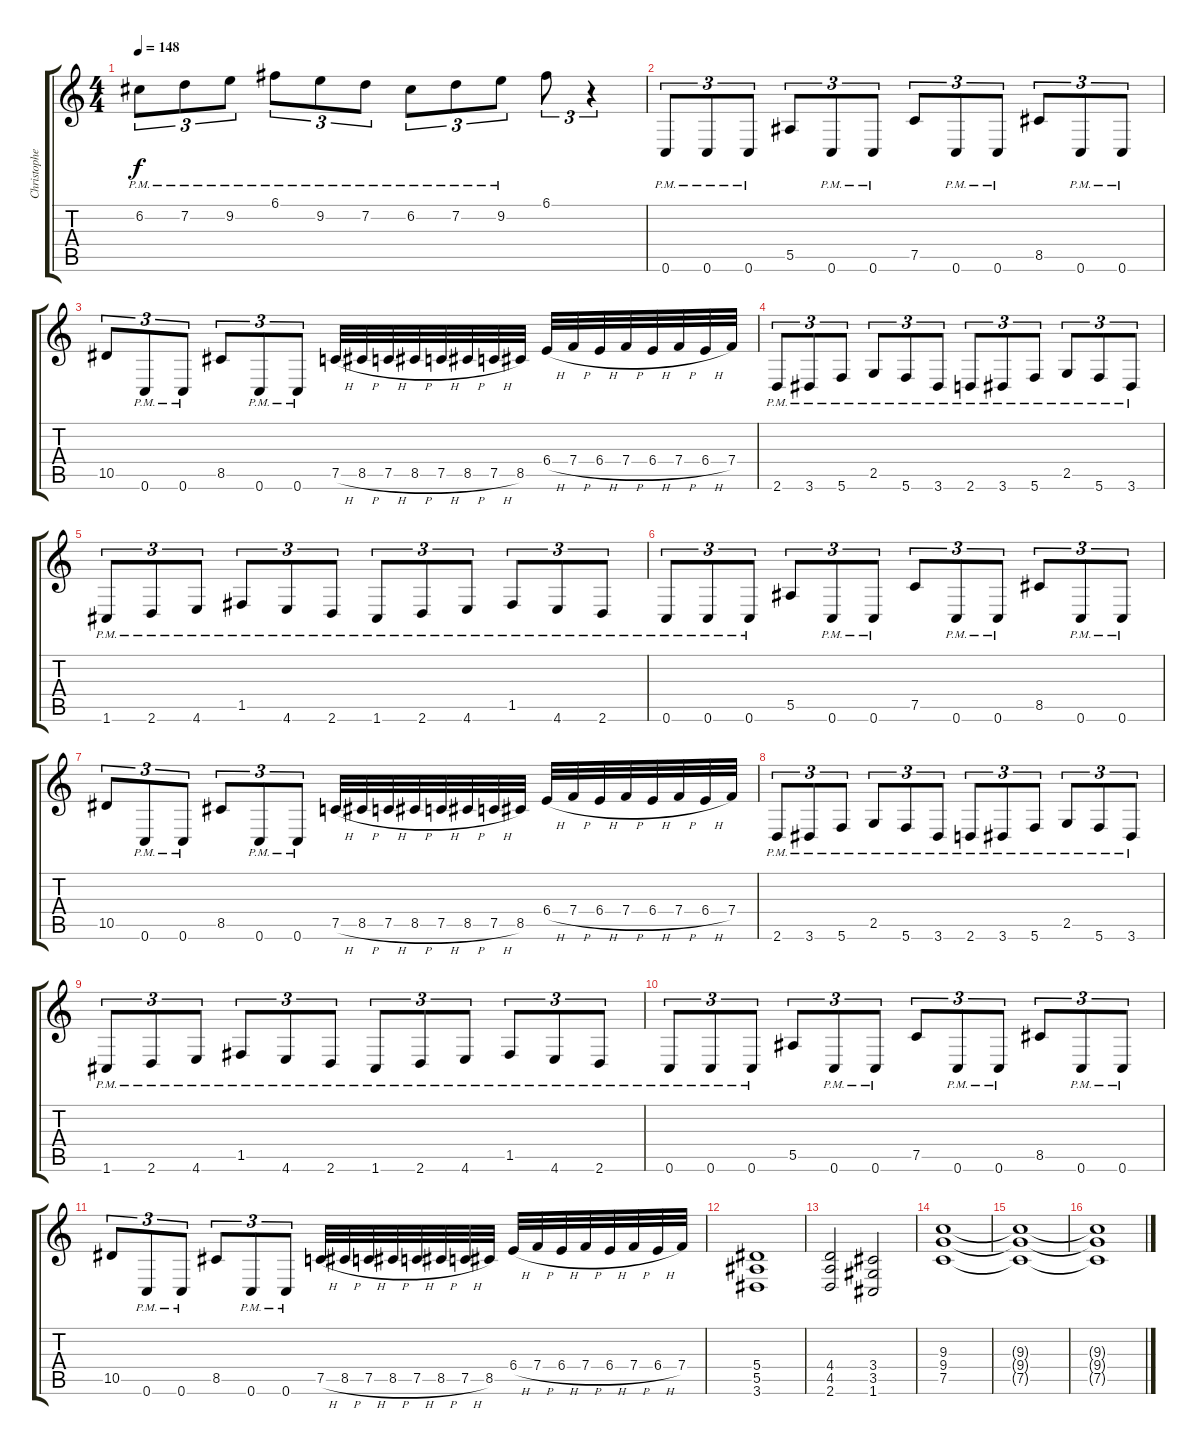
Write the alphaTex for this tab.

\track ("Christopher Amott (Rhythm Guitar)" "Christophe") {instrument distortionguitar}
\staff {score tabs}
\tuning (C4 G3 Eb3 Bb2 F2 C2) {hide}
\ts (4 4)
\tempo 148
\clef g2
\ks c
6.2{pm}.8{tu (3 2) dy f} 7.2{pm}.8{tu (3 2)} 9.2{pm}.8{tu (3 2)} 6.1{pm}.8{tu (3 2)} 9.2{pm}.8{tu (3 2)} 7.2{pm}.8{tu (3 2)} 6.2{pm}.8{tu (3 2)} 7.2{pm}.8{tu (3 2)} 9.2{pm}.8{tu (3 2)} 6.1.8{tu (3 2)} r.4{tu (3 2)} |
0.6{pm}.8{tu (3 2)} 0.6{pm}.8{tu (3 2)} 0.6{pm}.8{tu (3 2)} 5.5.8{tu (3 2)} 0.6{pm}.8{tu (3 2)} 0.6{pm}.8{tu (3 2)} 7.5.8{tu (3 2)} 0.6{pm}.8{tu (3 2)} 0.6{pm}.8{tu (3 2)} 8.5.8{tu (3 2)} 0.6{pm}.8{tu (3 2)} 0.6{pm}.8{tu (3 2)} |
10.5.8{tu (3 2)} 0.6{pm}.8{tu (3 2)} 0.6{pm}.8{tu (3 2)} 8.5.8{tu (3 2)} 0.6{pm}.8{tu (3 2)} 0.6{pm}.8{tu (3 2)} 7.5{h}.32 8.5{h}.32 7.5{h}.32 8.5{h}.32 7.5{h}.32 8.5{h}.32 7.5{h}.32 8.5.32 6.4{h}.32 7.4{h}.32 6.4{h}.32 7.4{h}.32 6.4{h}.32 7.4{h}.32 6.4{h}.32 7.4.32 |
2.6{pm}.8{tu (3 2)} 3.6{pm}.8{tu (3 2)} 5.6{pm}.8{tu (3 2)} 2.5{pm}.8{tu (3 2)} 5.6{pm}.8{tu (3 2)} 3.6{pm}.8{tu (3 2)} 2.6{pm}.8{tu (3 2)} 3.6{pm}.8{tu (3 2)} 5.6{pm}.8{tu (3 2)} 2.5{pm}.8{tu (3 2)} 5.6{pm}.8{tu (3 2)} 3.6{pm}.8{tu (3 2)} |
1.6{pm}.8{tu (3 2)} 2.6{pm}.8{tu (3 2)} 4.6{pm}.8{tu (3 2)} 1.5{pm}.8{tu (3 2)} 4.6{pm}.8{tu (3 2)} 2.6{pm}.8{tu (3 2)} 1.6{pm}.8{tu (3 2)} 2.6{pm}.8{tu (3 2)} 4.6{pm}.8{tu (3 2)} 1.5{pm}.8{tu (3 2)} 4.6{pm}.8{tu (3 2)} 2.6{pm}.8{tu (3 2)} |
0.6{pm}.8{tu (3 2)} 0.6{pm}.8{tu (3 2)} 0.6{pm}.8{tu (3 2)} 5.5.8{tu (3 2)} 0.6{pm}.8{tu (3 2)} 0.6{pm}.8{tu (3 2)} 7.5.8{tu (3 2)} 0.6{pm}.8{tu (3 2)} 0.6{pm}.8{tu (3 2)} 8.5.8{tu (3 2)} 0.6{pm}.8{tu (3 2)} 0.6{pm}.8{tu (3 2)} |
10.5.8{tu (3 2)} 0.6{pm}.8{tu (3 2)} 0.6{pm}.8{tu (3 2)} 8.5.8{tu (3 2)} 0.6{pm}.8{tu (3 2)} 0.6{pm}.8{tu (3 2)} 7.5{h}.32 8.5{h}.32 7.5{h}.32 8.5{h}.32 7.5{h}.32 8.5{h}.32 7.5{h}.32 8.5.32 6.4{h}.32 7.4{h}.32 6.4{h}.32 7.4{h}.32 6.4{h}.32 7.4{h}.32 6.4{h}.32 7.4.32 |
2.6{pm}.8{tu (3 2)} 3.6{pm}.8{tu (3 2)} 5.6{pm}.8{tu (3 2)} 2.5{pm}.8{tu (3 2)} 5.6{pm}.8{tu (3 2)} 3.6{pm}.8{tu (3 2)} 2.6{pm}.8{tu (3 2)} 3.6{pm}.8{tu (3 2)} 5.6{pm}.8{tu (3 2)} 2.5{pm}.8{tu (3 2)} 5.6{pm}.8{tu (3 2)} 3.6{pm}.8{tu (3 2)} |
1.6{pm}.8{tu (3 2)} 2.6{pm}.8{tu (3 2)} 4.6{pm}.8{tu (3 2)} 1.5{pm}.8{tu (3 2)} 4.6{pm}.8{tu (3 2)} 2.6{pm}.8{tu (3 2)} 1.6{pm}.8{tu (3 2)} 2.6{pm}.8{tu (3 2)} 4.6{pm}.8{tu (3 2)} 1.5{pm}.8{tu (3 2)} 4.6{pm}.8{tu (3 2)} 2.6{pm}.8{tu (3 2)} |
0.6{pm}.8{tu (3 2)} 0.6{pm}.8{tu (3 2)} 0.6{pm}.8{tu (3 2)} 5.5.8{tu (3 2)} 0.6{pm}.8{tu (3 2)} 0.6{pm}.8{tu (3 2)} 7.5.8{tu (3 2)} 0.6{pm}.8{tu (3 2)} 0.6{pm}.8{tu (3 2)} 8.5.8{tu (3 2)} 0.6{pm}.8{tu (3 2)} 0.6{pm}.8{tu (3 2)} |
10.5.8{tu (3 2)} 0.6{pm}.8{tu (3 2)} 0.6{pm}.8{tu (3 2)} 8.5.8{tu (3 2)} 0.6{pm}.8{tu (3 2)} 0.6{pm}.8{tu (3 2)} 7.5{h}.32 8.5{h}.32 7.5{h}.32 8.5{h}.32 7.5{h}.32 8.5{h}.32 7.5{h}.32 8.5.32 6.4{h}.32 7.4{h}.32 6.4{h}.32 7.4{h}.32 6.4{h}.32 7.4{h}.32 6.4{h}.32 7.4.32 |
(5.4 5.5 3.6).1 |
(4.4 4.5 2.6).2 (3.4 3.5 1.6).2 |
(9.3 9.4 7.5).1 |
(9.3{t} 9.4{t} 7.5{t}).1 |
(9.3{t} 9.4{t} 7.5{t}).1
